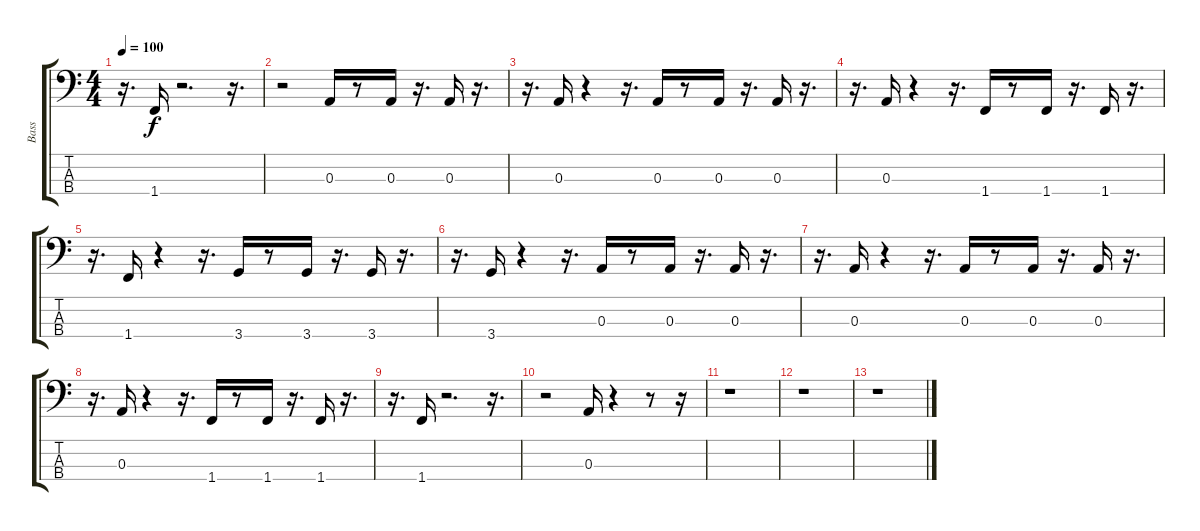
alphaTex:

\track ("Bass" "Bass") {instrument fretlessbass}
\staff {score tabs}
\tuning (G2 D2 A1 E1) {hide}
\ts (4 4)
\tempo 100
\clef f4
\ks c
r.16{d dy f} 1.4.16 r.2{d} r.16{d} |
r.2 0.3.16 r.8 0.3.16 r.16{d} 0.3.16 r.16{d} |
r.16{d} 0.3.16 r.4 r.16{d} 0.3.16 r.8 0.3.16 r.16{d} 0.3.16 r.16{d} |
r.16{d} 0.3.16 r.4 r.16{d} 1.4.16 r.8 1.4.16 r.16{d} 1.4.16 r.16{d} |
r.16{d} 1.4.16 r.4 r.16{d} 3.4.16 r.8 3.4.16 r.16{d} 3.4.16 r.16{d} |
r.16{d} 3.4.16 r.4 r.16{d} 0.3.16 r.8 0.3.16 r.16{d} 0.3.16 r.16{d} |
r.16{d} 0.3.16 r.4 r.16{d} 0.3.16 r.8 0.3.16 r.16{d} 0.3.16 r.16{d} |
r.16{d} 0.3.16 r.4 r.16{d} 1.4.16 r.8 1.4.16 r.16{d} 1.4.16 r.16{d} |
r.16{d} 1.4.16 r.2{d} r.16{d} |
r.2 0.3.16 r.4 r.8 r.16 |
r.1 |
r.1 |
r.1
